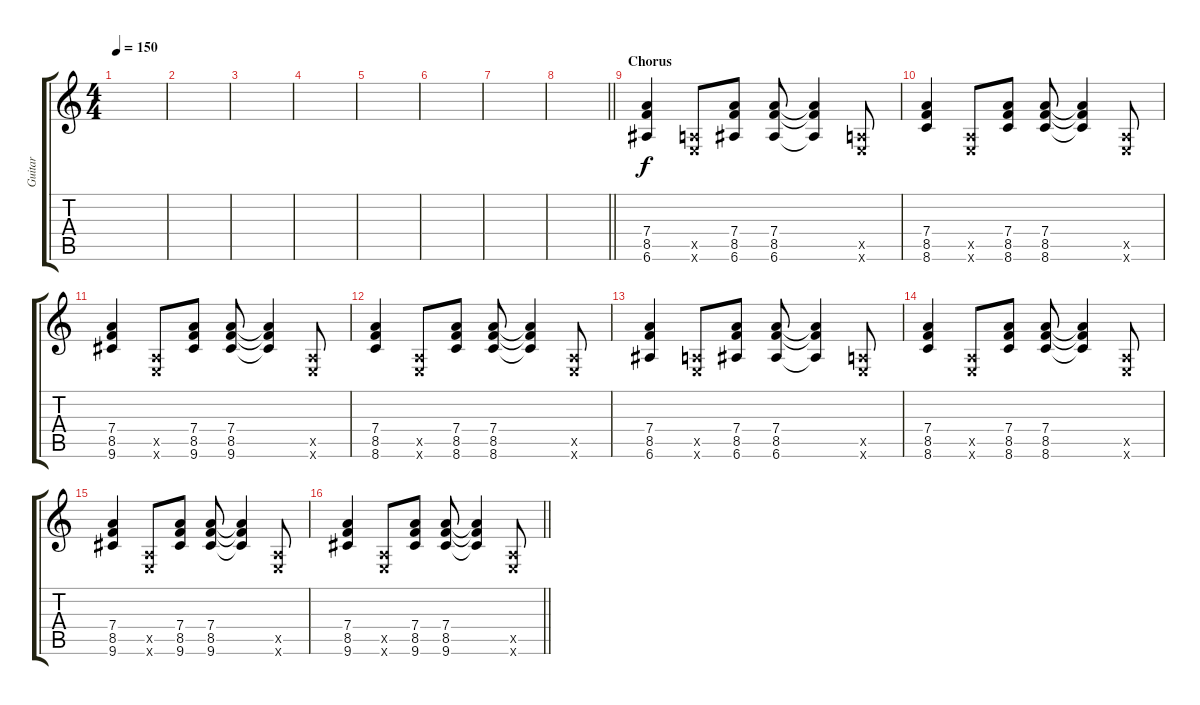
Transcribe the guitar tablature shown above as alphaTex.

\track ("Guitar" "Guitar") {instrument overdrivenguitar}
\staff {score tabs}
\tuning (E4 B3 G3 D3 A2 E2) {hide}
\ts (4 4)
\tempo 150
\clef g2
\ks c
|
|
|
|
|
|
|
\barLineRight lightlight
|
\section ("" "Chorus")
(7.4 8.5 6.6).4 (0.5{x} 0.6{x}).8 (7.4 8.5 6.6).8 (7.4 8.5 6.6).8 (7.4{t} 8.5{t} 6.6{t}).4 (0.5{x} 0.6{x}).8 |
(7.4 8.5 8.6).4 (0.5{x} 0.6{x}).8 (7.4 8.5 8.6).8 (7.4 8.5 8.6).8 (7.4{t} 8.5{t} 8.6{t}).4 (0.5{x} 0.6{x}).8 |
(7.4 8.5 9.6).4 (0.5{x} 0.6{x}).8 (7.4 8.5 9.6).8 (7.4 8.5 9.6).8 (7.4{t} 8.5{t} 9.6{t}).4 (0.5{x} 0.6{x}).8 |
(7.4 8.5 8.6).4 (0.5{x} 0.6{x}).8 (7.4 8.5 8.6).8 (7.4 8.5 8.6).8 (7.4{t} 8.5{t} 8.6{t}).4 (0.5{x} 0.6{x}).8 |
(7.4 8.5 6.6).4 (0.5{x} 0.6{x}).8 (7.4 8.5 6.6).8 (7.4 8.5 6.6).8 (7.4{t} 8.5{t} 6.6{t}).4 (0.5{x} 0.6{x}).8 |
(7.4 8.5 8.6).4 (0.5{x} 0.6{x}).8 (7.4 8.5 8.6).8 (7.4 8.5 8.6).8 (7.4{t} 8.5{t} 8.6{t}).4 (0.5{x} 0.6{x}).8 |
(7.4 8.5 9.6).4 (0.5{x} 0.6{x}).8 (7.4 8.5 9.6).8 (7.4 8.5 9.6).8 (7.4{t} 8.5{t} 9.6{t}).4 (0.5{x} 0.6{x}).8 |
\barLineRight lightlight
(7.4 8.5 9.6).4 (0.5{x} 0.6{x}).8 (7.4 8.5 9.6).8 (7.4 8.5 9.6).8 (7.4{t} 8.5{t} 9.6{t}).4 (0.5{x} 0.6{x}).8
